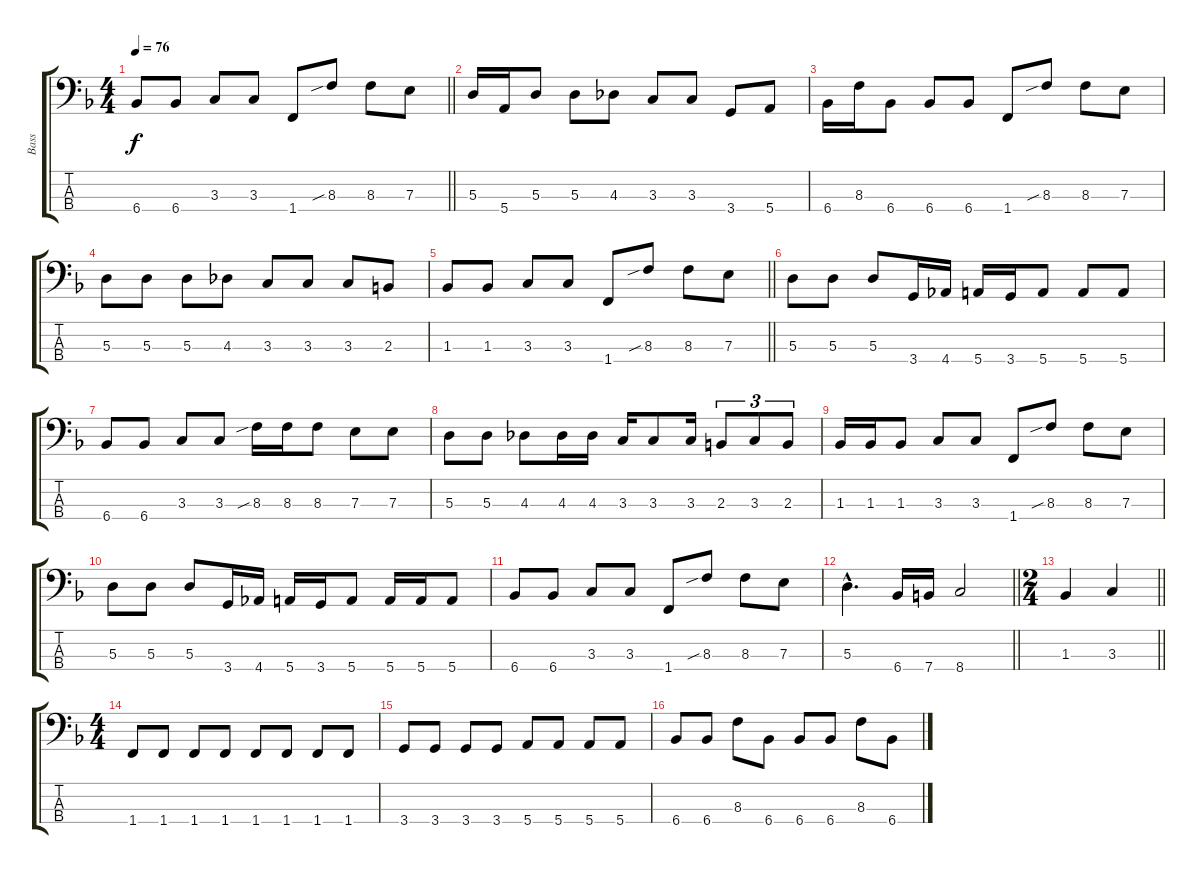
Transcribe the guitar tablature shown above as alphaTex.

\track ("Bass" "Bass") {instrument electricbassfinger}
\staff {score tabs}
\tuning (G2 D2 A1 E1) {hide}
\ts (4 4)
\tempo 76
\clef f4
\barLineRight lightlight
\ks f
6.4.8{dy f} 6.4.8 3.3.8 3.3.8 1.4.8 8.3{sib}.8 8.3.8 7.3.8 |
5.3.16 5.4.16 5.3.8 5.3.8 4.3.8 3.3.8 3.3.8 3.4.8 5.4.8 |
6.4.16 8.3.16 6.4.8 6.4.8 6.4.8 1.4.8 8.3{sib}.8 8.3.8 7.3.8 |
5.3.8 5.3.8 5.3.8 4.3.8 3.3.8 3.3.8 3.3.8 2.3.8 |
\barLineRight lightlight
1.3.8 1.3.8 3.3.8 3.3.8 1.4.8 8.3{sib}.8 8.3.8 7.3.8 |
5.3.8 5.3.8 5.3.8 3.4.16 4.4.16 5.4.16 3.4.16 5.4.8 5.4.8 5.4.8 |
6.4.8 6.4.8 3.3.8 3.3.8 8.3{sib}.16 8.3.16 8.3.8 7.3.8 7.3.8 |
5.3.8 5.3.8 4.3.8 4.3.16 4.3.16 3.3.16 3.3.8 3.3.16 2.3.8{tu (3 2)} 3.3.8{tu (3 2)} 2.3.8{tu (3 2)} |
1.3.16 1.3.16 1.3.8 3.3.8 3.3.8 1.4.8 8.3{sib}.8 8.3.8 7.3.8 |
5.3.8 5.3.8 5.3.8 3.4.16 4.4.16 5.4.16 3.4.16 5.4.8 5.4.16 5.4.16 5.4.8 |
6.4.8 6.4.8 3.3.8 3.3.8 1.4.8 8.3{sib}.8 8.3.8 7.3.8 |
\barLineRight lightlight
5.3{hac}.4{d} 6.4.16 7.4.16 8.4.2 |
\ts (2 4)
\barLineRight lightlight
1.3.4 3.3.4 |
\ts (4 4)
1.4.8 1.4.8 1.4.8 1.4.8 1.4.8 1.4.8 1.4.8 1.4.8 |
3.4.8 3.4.8 3.4.8 3.4.8 5.4.8 5.4.8 5.4.8 5.4.8 |
6.4.8 6.4.8 8.3.8 6.4.8 6.4.8 6.4.8 8.3.8 6.4.8
